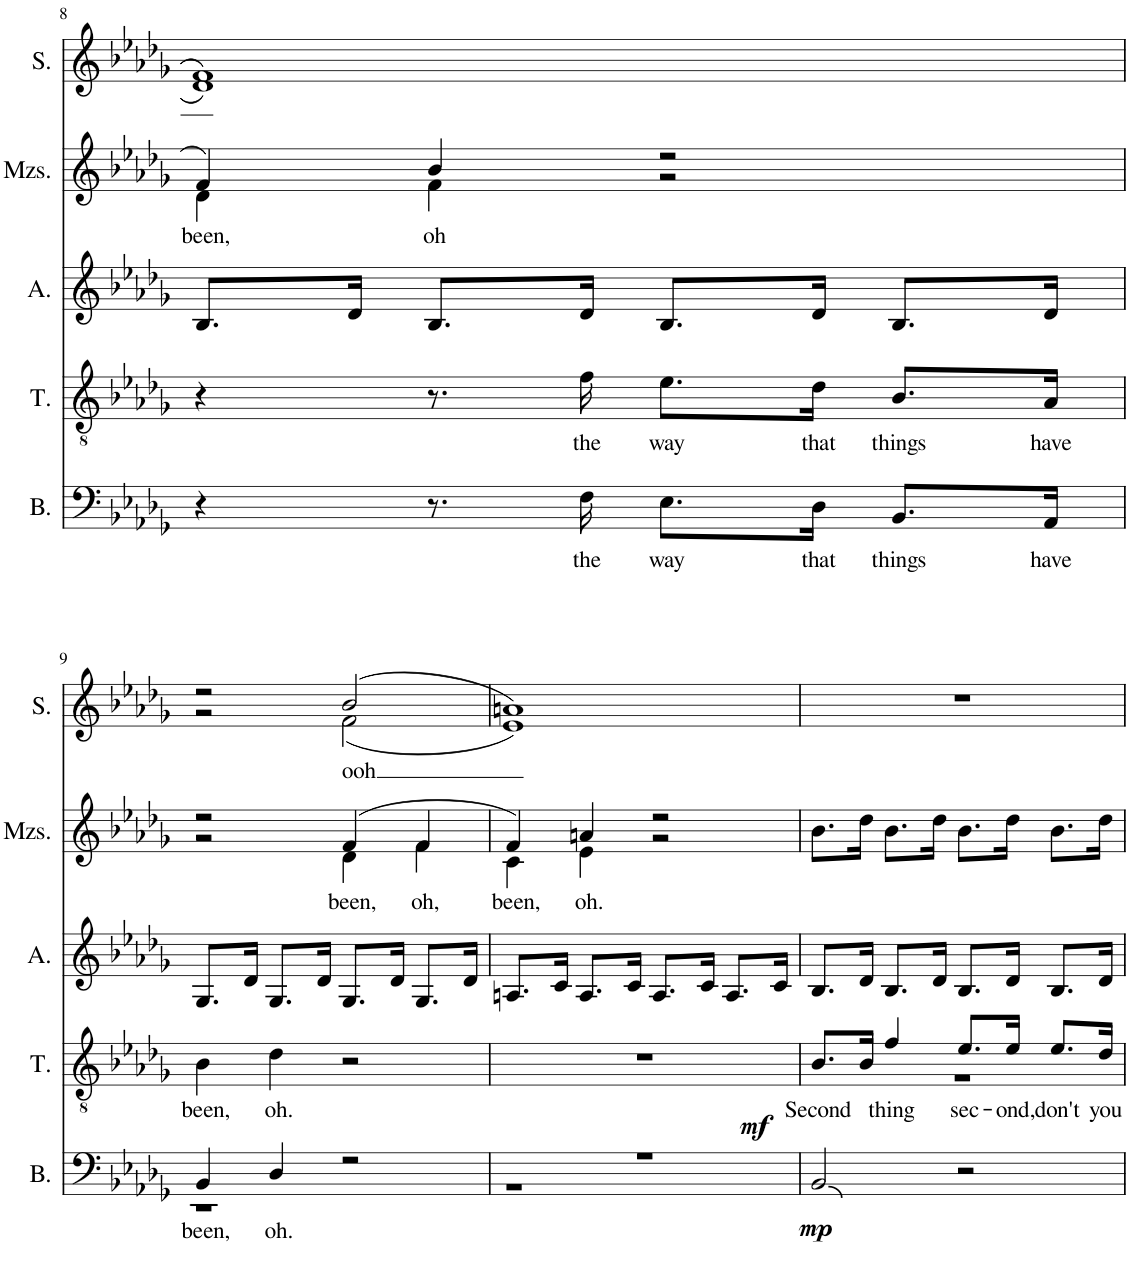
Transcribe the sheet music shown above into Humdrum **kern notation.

**kern	**text	**dynam	**kern	**text	**dynam	**kern	**kern	**text	**text	**kern	**text
*part5	*part5	*part5	*part4	*part4	*part4	*part3	*part2	*part2	*part2	*part1	*part1
*staff5	*staff5	*staff5	*staff4	*staff4	*staff4	*staff3	*staff2	*staff2	*staff2	*staff1	*staff1
*I"Bass	*	*	*I"Tenor	*	*	*I"Alt	*I"Mezzosopran	*	*	*I"Sopran	*
*I'B.	*	*	*I'T.	*	*	*I'A.	*I'Mzs.	*	*	*I'S.	*
!!LO:PB:g=z
*clefF4	*	*	*clefGv2	*	*	*clefG2	*clefG2	*	*	*clefG2	*
*k[b-e-a-d-g-]	*	*	*k[b-e-a-d-g-]	*	*	*k[b-e-a-d-g-]	*k[b-e-a-d-g-]	*	*	*k[b-e-a-d-g-]	*
*M4/4	*	*	*M4/4	*	*	*M4/4	*M4/4	*	*	*M4/4	*
=8	=8	=8	=8	=8	=8	=8	=8	=8	=8	=8	=8
*	*	*	*	*	*	*	*^	*	*	*	*
!	!	!	!	!	!	!	!	!	!LO:LY:b	!	!	!
*	*	*	*	*	*	*	*	*	*	*	*^	*
4r	.	.	4r	.	.	8.B-/L	4f/	4d-\	been,	.	1f	1d-	.
.	.	.	.	.	.	16d-/Jk	.	.	.	.	.	.	.
!	!	!	!	!	!	!	!	!	!LO:LY:b	!	!	!	!
8.r	.	.	8.r	.	.	8.B-/L	4b-/	4f\	oh	.	.	.	.
!	!LO:LY:b	!	!	!LO:LY:b	!	!	!	!	!	!	!	!	!
16F\	the	.	16f\	the	.	16d-/Jk	.	.	.	.	.	.	.
!	!LO:LY:b	!	!	!LO:LY:b	!	!	!	!	!	!	!	!	!
8.E-\L	way	.	8.e-\L	way	.	8.B-/L	2r	2r	.	.	.	.	.
!	!LO:LY:b	!	!	!LO:LY:b	!	!	!	!	!	!	!	!	!
16D-\Jk	that	.	16d-\Jk	that	.	16d-/Jk	.	.	.	.	.	.	.
!	!LO:LY:b	!	!	!LO:LY:b	!	!	!	!	!	!	!	!	!
8.BB-/L	things	.	8.B-/L	things	.	8.B-/L	.	.	.	.	.	.	.
!	!LO:LY:b	!	!	!LO:LY:b	!	!	!	!	!	!	!	!	!
16AA-/Jk	have	.	16A-/Jk	have	.	16d-/Jk	.	.	.	.	.	.	.
!!LO:LB:g=z	!!
=9	=9	=9	=9	=9	=9	=9	=9	=9	=9	=9	=9	=9	=9
!	!LO:LY:b	!	!	!LO:LY:b	!	!	!	!	!	!	!	!	!
*^	*	*	*	*	*	*	*	*	*	*	*	*	*
4BB-/	1r	been,	.	4B-\	been,	.	8.G-/L	2r	2r	.	.	2r	2r	.
.	.	.	.	.	.	.	16d-/Jk	.	.	.	.	.	.	.
!	!	!LO:LY:b	!	!	!LO:LY:b	!	!	!	!	!	!	!	!	!
4D-/	.	oh.	.	4d-\	oh.	.	8.G-/L	.	.	.	.	.	.	.
.	.	.	.	.	.	.	16d-/Jk	.	.	.	.	.	.	.
!	!	!	!	!	!	!	!	!	!	!	!LO:LY:b	!	!	!LO:LY:b
2r	.	.	.	2r	.	.	8.G-/L	(4f/	4d-\	.	been,	(2b-/	(2f\	ooh
.	.	.	.	.	.	.	16d-/Jk	.	.	.	.	.	.	.
!	!	!	!	!	!	!	!	!	!	!	!LO:LY:b	!	!	!
.	.	.	.	.	.	.	8.G-/L	4f/	4f\	.	oh,	.	.	.
.	.	.	.	.	.	.	16d-/Jk	.	.	.	.	.	.	.
=10	=10	=10	=10	=10	=10	=10	=10	=10	=10	=10	=10	=10	=10	=10
!	!	!	!	!	!	!	!	!	!	!	!LO:LY:b	!	!	!
1r	1r	.	.	1r	.	.	8.An/L	4f/)	4c\	.	been,	1an)	1e-)	.
.	.	.	.	.	.	.	16c/Jk	.	.	.	.	.	.	.
!	!	!	!	!	!	!	!	!	!	!	!LO:LY:b	!	!	!
.	.	.	.	.	.	.	8.A/L	4an/	4e-\	.	oh.	.	.	.
.	.	.	.	.	.	.	16c/Jk	.	.	.	.	.	.	.
.	.	.	.	.	.	.	8.A/L	2r	2r	.	.	.	.	.
.	.	.	.	.	.	.	16c/Jk	.	.	.	.	.	.	.
.	.	.	.	.	.	.	8.A/L	.	.	.	.	.	.	.
.	.	.	.	.	.	.	16c/Jk	.	.	.	.	.	.	.
*	*	*	*	*	*	*	*	*v	*v	*	*	*	*	*
*v	*v	*	*	*	*	*	*	*	*	*	*v	*v	*
=11	=11	=11	=11	=11	=11	=11	=11	=11	=11	=11	=11
!	!	!LO:DY:b	!	!LO:LY:b	!LO:DY:b	!	!	!	!	!	!
*	*	*	*^	*	*	*	*	*	*	*	*
2BB-/	.	mp	8.B-/L	1r	Second	mf	8.B-/L	8.b-\L	.	.	1r	.
.	.	.	16B-/Jk	.	.	.	16d-/Jk	16dd-\Jk	.	.	.	.
!	!	!	!	!	!LO:LY:b	!	!	!	!	!	!	!
.	.	.	4f/	.	thing	.	8.B-/L	8.b-\L	.	.	.	.
.	.	.	.	.	.	.	16d-/Jk	16dd-\Jk	.	.	.	.
!	!	!	!	!	!LO:LY:b	!	!	!	!	!	!	!
2r	.	.	8.e-/L	.	sec-	.	8.B-/L	8.b-\L	.	.	.	.
!	!	!	!	!	!LO:LY:b	!	!	!	!	!	!	!
.	.	.	16e-/Jk	.	-ond,	.	16d-/Jk	16dd-\Jk	.	.	.	.
!	!	!	!	!	!LO:LY:b	!	!	!	!	!	!	!
.	.	.	8.e-/L	.	don't	.	8.B-/L	8.b-\L	.	.	.	.
!	!	!	!	!	!LO:LY:b	!	!	!	!	!	!	!
.	.	.	16d-/Jk	.	you	.	16d-/Jk	16dd-\Jk	.	.	.	.
*	*	*	*v	*v	*	*	*	*	*	*	*	*
=	=	=	=	=	=	=	=	=	=	=	=
*-	*-	*-	*-	*-	*-	*-	*-	*-	*-	*-	*-
